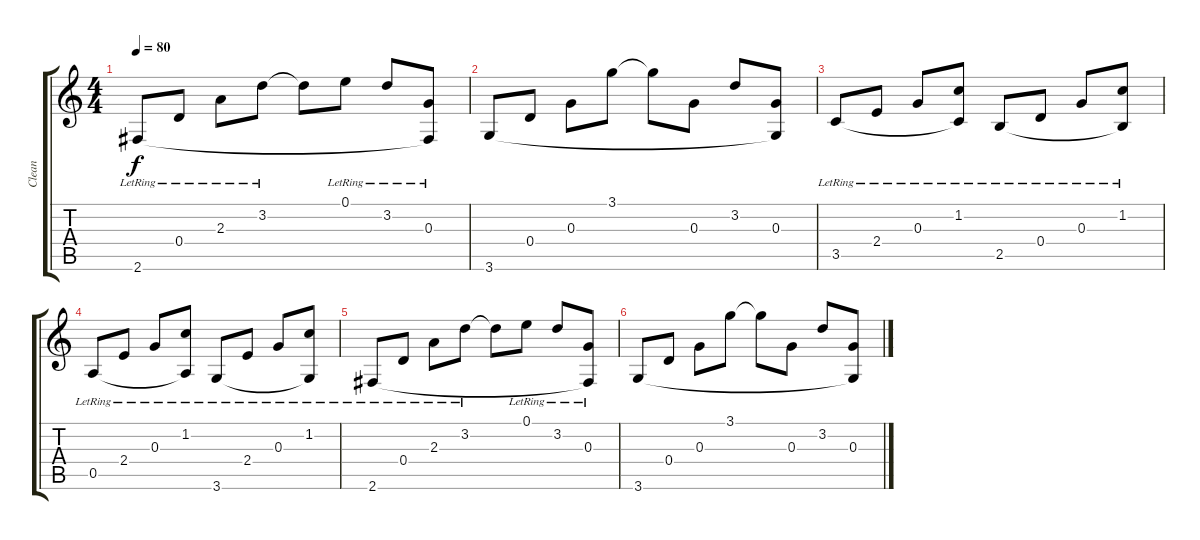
\track ("Clean" "Clean") {instrument electricguitarclean}
\staff {score tabs}
\tuning (E4 B3 G3 D3 A2 E2) {hide}
\ts (4 4)
\tempo 80
\clef g2
\ks c
2.6{lr}.8{dy f} 0.4{lr}.8 2.3{lr}.8 3.2{lr}.8 3.2{t}.8 0.1{lr}.8 3.2{lr}.8 (0.3{lr} 2.6{t}).8 |
3.6.8 0.4.8 0.3.8 3.1.8 3.1{t}.8 0.3.8 3.2.8 (0.3 3.6{t}).8 |
3.5{lr}.8{volume 0} 2.4{lr}.8 0.3{lr}.8 (1.2{lr} 3.5{t}).8 2.5{lr}.8 0.4{lr}.8 0.3{lr}.8 (1.2{lr} 2.5{t}).8 |
0.5{lr}.8 2.4{lr}.8 0.3{lr}.8 (1.2{lr} 0.5{t}).8 3.6{lr}.8 2.4{lr}.8 0.3{lr}.8 (1.2{lr} 3.6{t}).8 |
2.6{lr}.8 0.4{lr}.8 2.3{lr}.8 3.2{lr}.8 3.2{t}.8 0.1{lr}.8 3.2{lr}.8 (0.3{lr} 2.6{t}).8 |
3.6.8 0.4.8 0.3.8 3.1.8 3.1{t}.8 0.3.8 3.2.8 (0.3 3.6{t}).8
